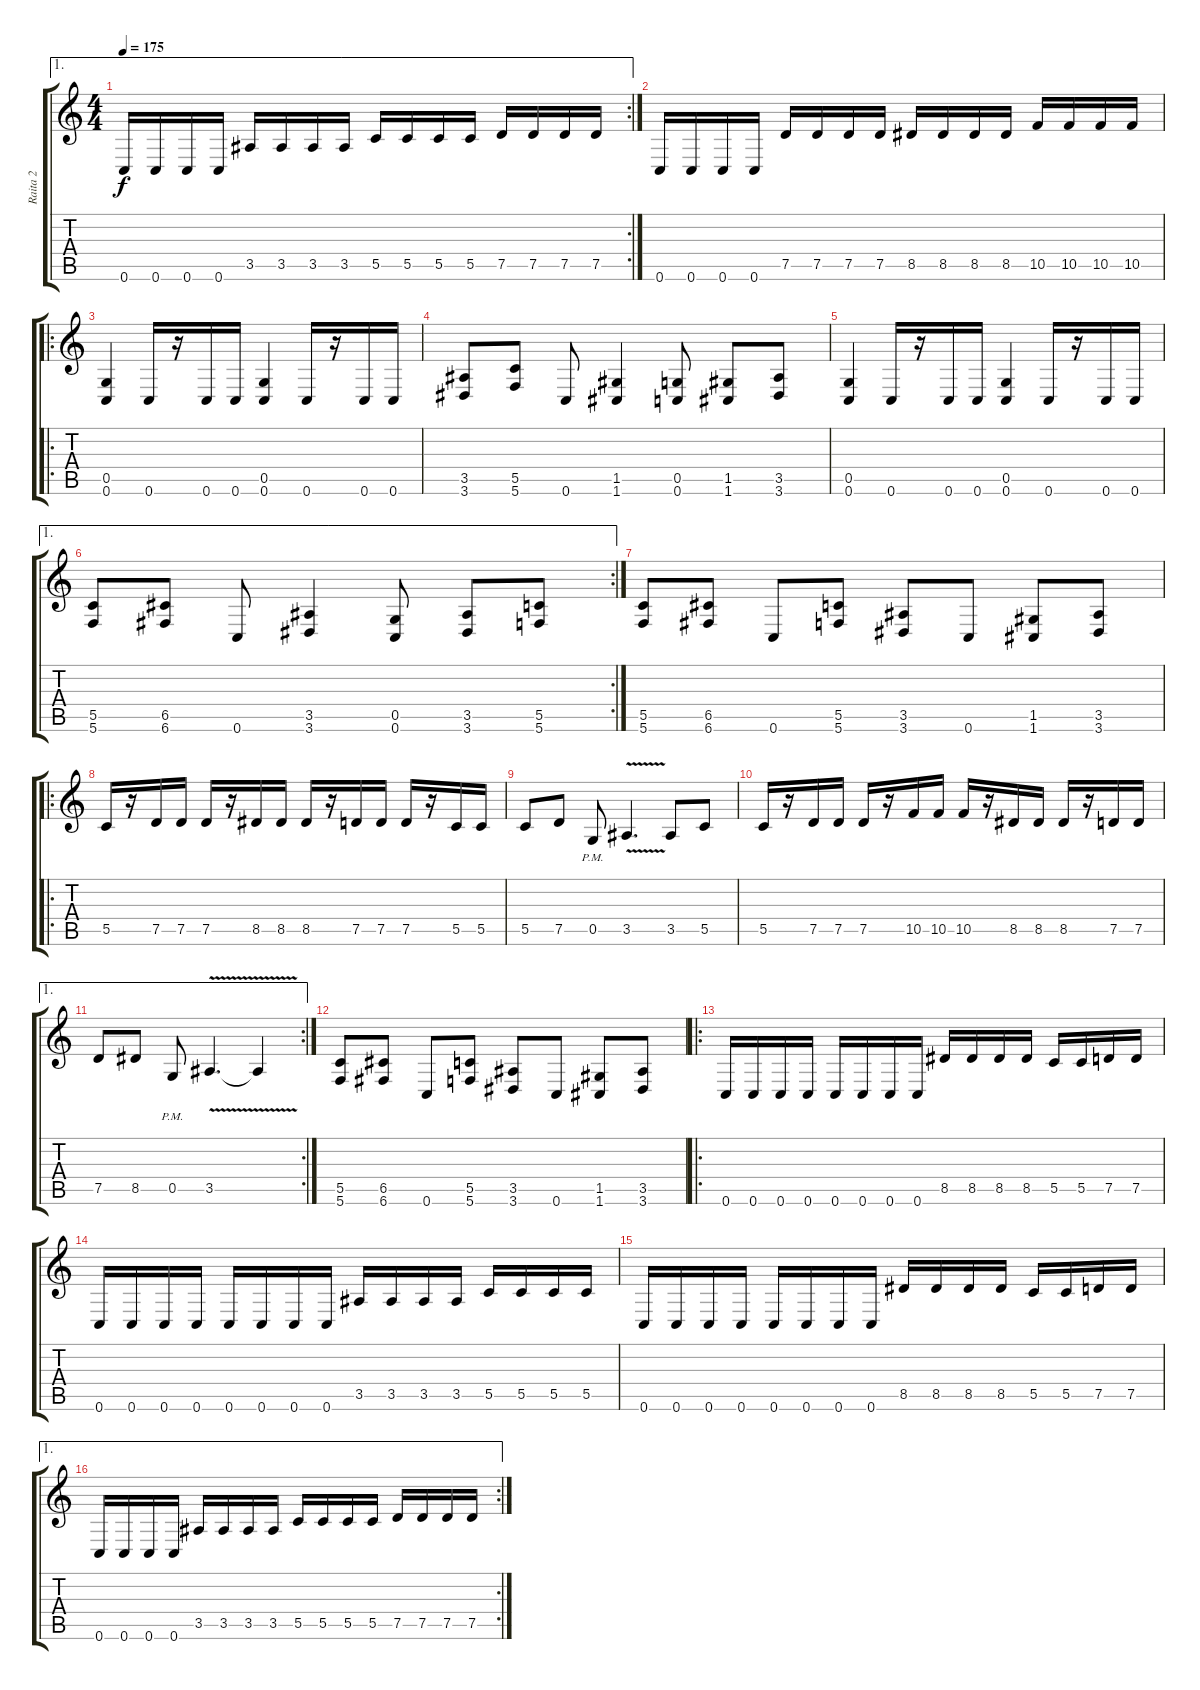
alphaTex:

\track ("Raita 2" "Raita 2") {instrument distortionguitar}
\staff {score tabs}
\tuning (D4 A3 F3 C3 G2 C2) {hide}
\ae 1
\rc 2
\ts (4 4)
\tempo 175
\clef g2
\ks c
0.6.16{dy f} 0.6.16 0.6.16 0.6.16 3.5.16 3.5.16 3.5.16 3.5.16 5.5.16 5.5.16 5.5.16 5.5.16 7.5.16 7.5.16 7.5.16 7.5.16 |
0.6.16 0.6.16 0.6.16 0.6.16 7.5.16 7.5.16 7.5.16 7.5.16 8.5.16 8.5.16 8.5.16 8.5.16 10.5.16 10.5.16 10.5.16 10.5.16 |
\ro
(0.5 0.6).4 0.6.16 r.16 0.6.16 0.6.16 (0.5 0.6).4 0.6.16 r.16 0.6.16 0.6.16 |
(3.5 3.6).8 (5.5 5.6).8 0.6.8 (1.5 1.6).4 (0.5 0.6).8 (1.5 1.6).8 (3.5 3.6).8 |
(0.5 0.6).4 0.6.16 r.16 0.6.16 0.6.16 (0.5 0.6).4 0.6.16 r.16 0.6.16 0.6.16 |
\ae 1
\rc 2
(5.5 5.6).8 (6.5 6.6).8 0.6.8 (3.5 3.6).4 (0.5 0.6).8 (3.5 3.6).8 (5.5 5.6).8 |
(5.5 5.6).8 (6.5 6.6).8 0.6.8 (5.5 5.6).8 (3.5 3.6).8 0.6.8 (1.5 1.6).8 (3.5 3.6).8 |
\ro
5.5.16 r.16 7.5.16 7.5.16 7.5.16 r.16 8.5.16 8.5.16 8.5.16 r.16 7.5.16 7.5.16 7.5.16 r.16 5.5.16 5.5.16 |
5.5.8 7.5.8 0.5{pm}.8 3.5{v}.4{d} 3.5.8 5.5.8 |
5.5.16 r.16 7.5.16 7.5.16 7.5.16 r.16 10.5.16 10.5.16 10.5.16 r.16 8.5.16 8.5.16 8.5.16 r.16 7.5.16 7.5.16 |
\ae 1
\rc 2
7.5.8 8.5.8 0.5{pm}.8 3.5{v}.4{d} 3.5{t}.4 |
(5.5 5.6).8 (6.5 6.6).8 0.6.8 (5.5 5.6).8 (3.5 3.6).8 0.6.8 (1.5 1.6).8 (3.5 3.6).8 |
\ro
0.6.16 0.6.16 0.6.16 0.6.16 0.6.16 0.6.16 0.6.16 0.6.16 8.5.16 8.5.16 8.5.16 8.5.16 5.5.16 5.5.16 7.5.16 7.5.16 |
0.6.16 0.6.16 0.6.16 0.6.16 0.6.16 0.6.16 0.6.16 0.6.16 3.5.16 3.5.16 3.5.16 3.5.16 5.5.16 5.5.16 5.5.16 5.5.16 |
0.6.16 0.6.16 0.6.16 0.6.16 0.6.16 0.6.16 0.6.16 0.6.16 8.5.16 8.5.16 8.5.16 8.5.16 5.5.16 5.5.16 7.5.16 7.5.16 |
\ae 1
\rc 2
0.6.16 0.6.16 0.6.16 0.6.16 3.5.16 3.5.16 3.5.16 3.5.16 5.5.16 5.5.16 5.5.16 5.5.16 7.5.16 7.5.16 7.5.16 7.5.16
